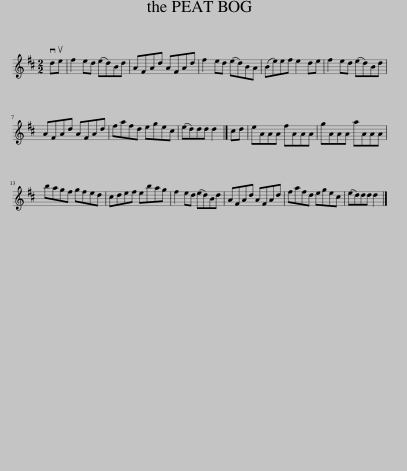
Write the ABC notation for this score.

X:1
L:1/8
M:2/2
I:linebreak $
K:D
V:1 treble
V:1
 vdue | f2 ed (ed)Bd | AFAd AFAd | f2 ed (ed)BA | (Be)ef e2 de | %5
 f2 ed (ed)Bd |$ AFAd AFAd | fafd egec | (ed)dd d2 |] cd | %10
 eAAA fAAA | gAAA aAAA |$ bagf gfed | cdef ebag | f2 ed (ed)Bd | %15
 AFAd AFAd | fafd egec | (ed)dd d2 |] %18
